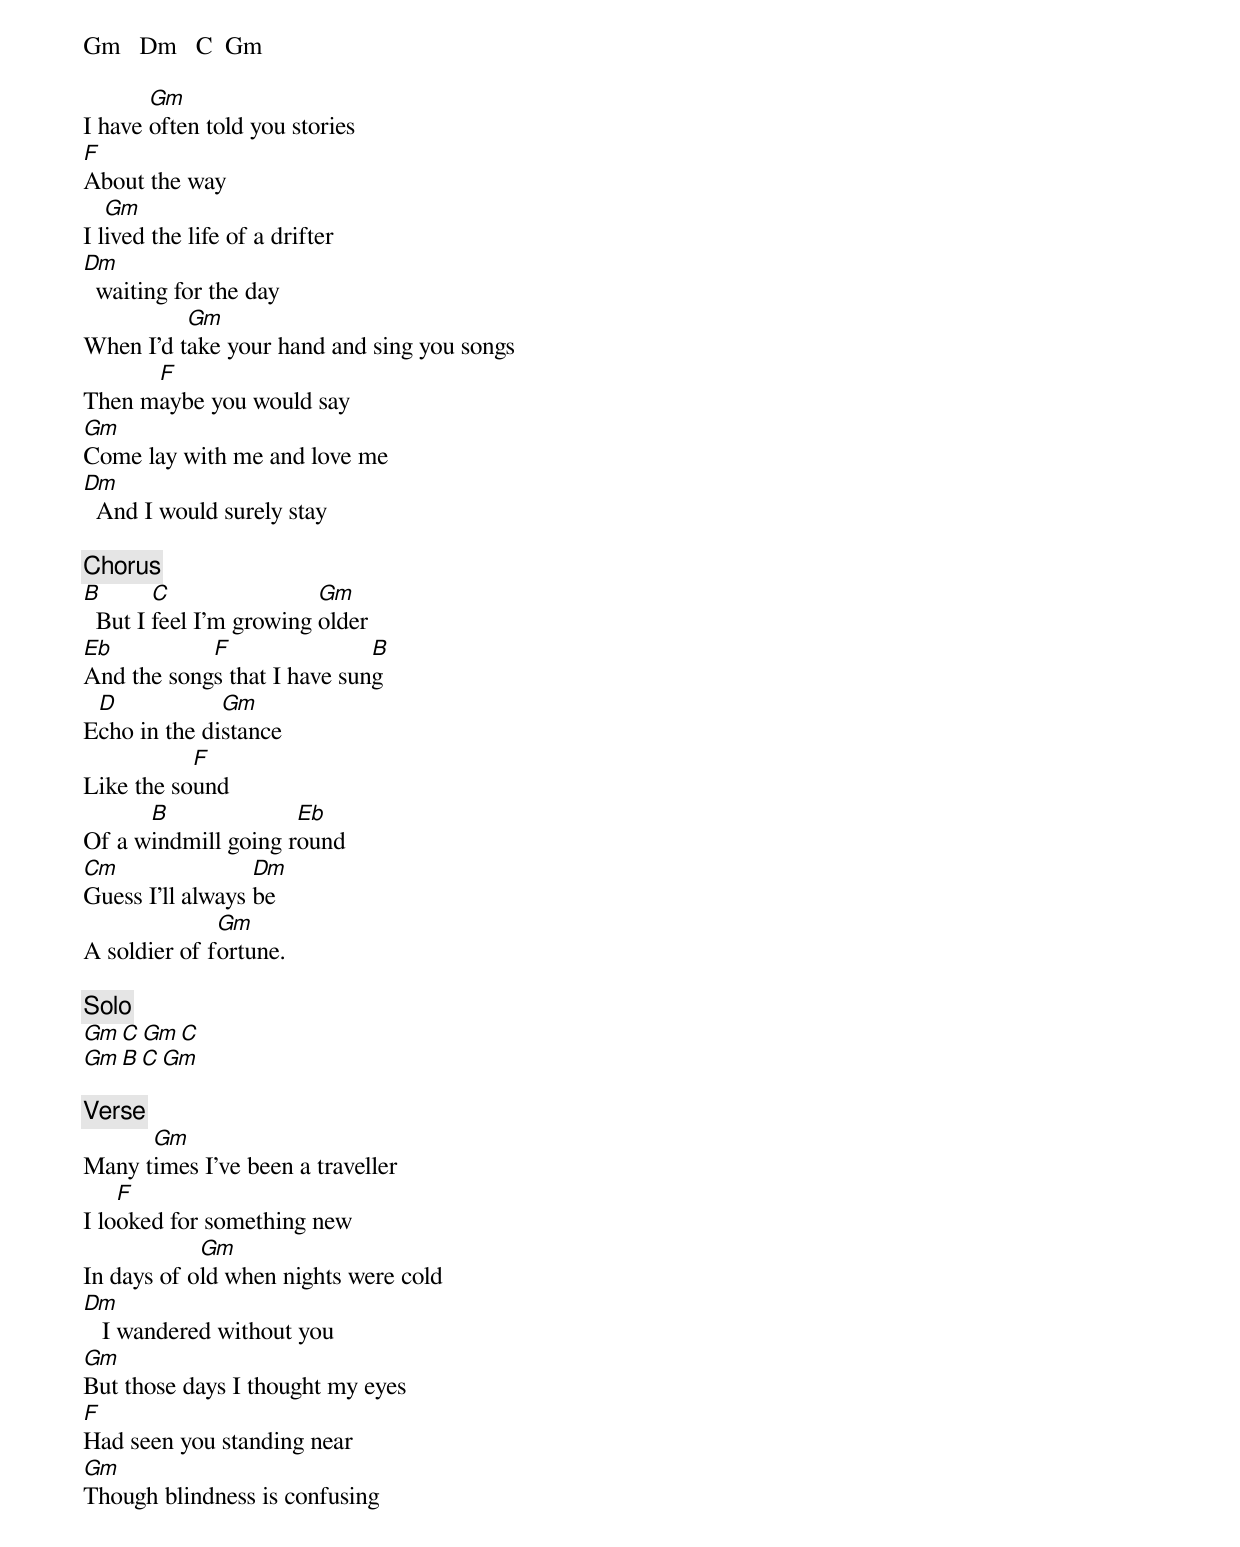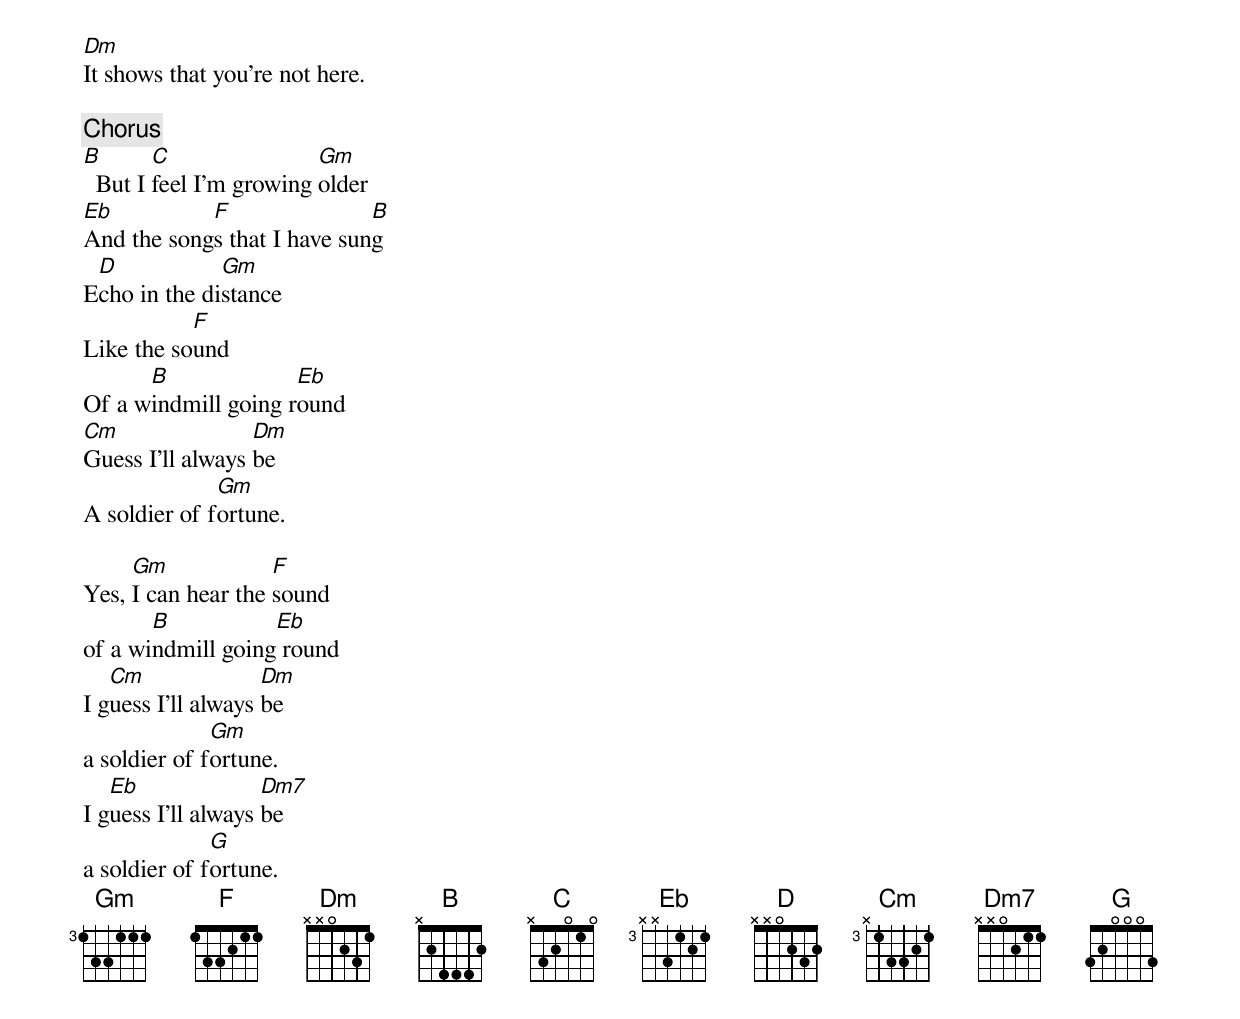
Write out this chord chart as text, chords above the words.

Gm   Dm   C  Gm

       Gm
I have often told you stories
F
About the way
   Gm
I lived the life of a drifter
Dm
  waiting for the day
          Gm
When I'd take your hand and sing you songs
      F
Then maybe you would say
Gm
Come lay with me and love me
Dm
  And I would surely stay

[Chorus]
B       C                Gm
  But I feel I'm growing older
Eb          F                B
And the songs that I have sung
 D            Gm
Echo in the distance
           F
Like the sound
      B              Eb
Of a windmill going round
Cm                Dm
Guess I'll always be
              Gm
A soldier of fortune.

[Solo]
Gm   C   Gm   C
Gm   B   C   Gm

[Verse]
      Gm
Many times I've been a traveller
    F
I looked for something new
            Gm
In days of old when nights were cold
Dm
   I wandered without you
Gm
But those days I thought my eyes
F
Had seen you standing near
Gm
Though blindness is confusing
Dm
It shows that you're not here.

[Chorus]
B       C                Gm
  But I feel I'm growing older
Eb          F                B
And the songs that I have sung
 D            Gm
Echo in the distance
           F
Like the sound
      B              Eb
Of a windmill going round
Cm                Dm
Guess I'll always be
              Gm
A soldier of fortune.

     Gm             F
Yes, I can hear the sound
       B           Eb
of a windmill going round
   Cm               Dm
I guess I'll always be
              Gm
a soldier of fortune.
   Eb               Dm7
I guess I'll always be
              G
a soldier of fortune.
